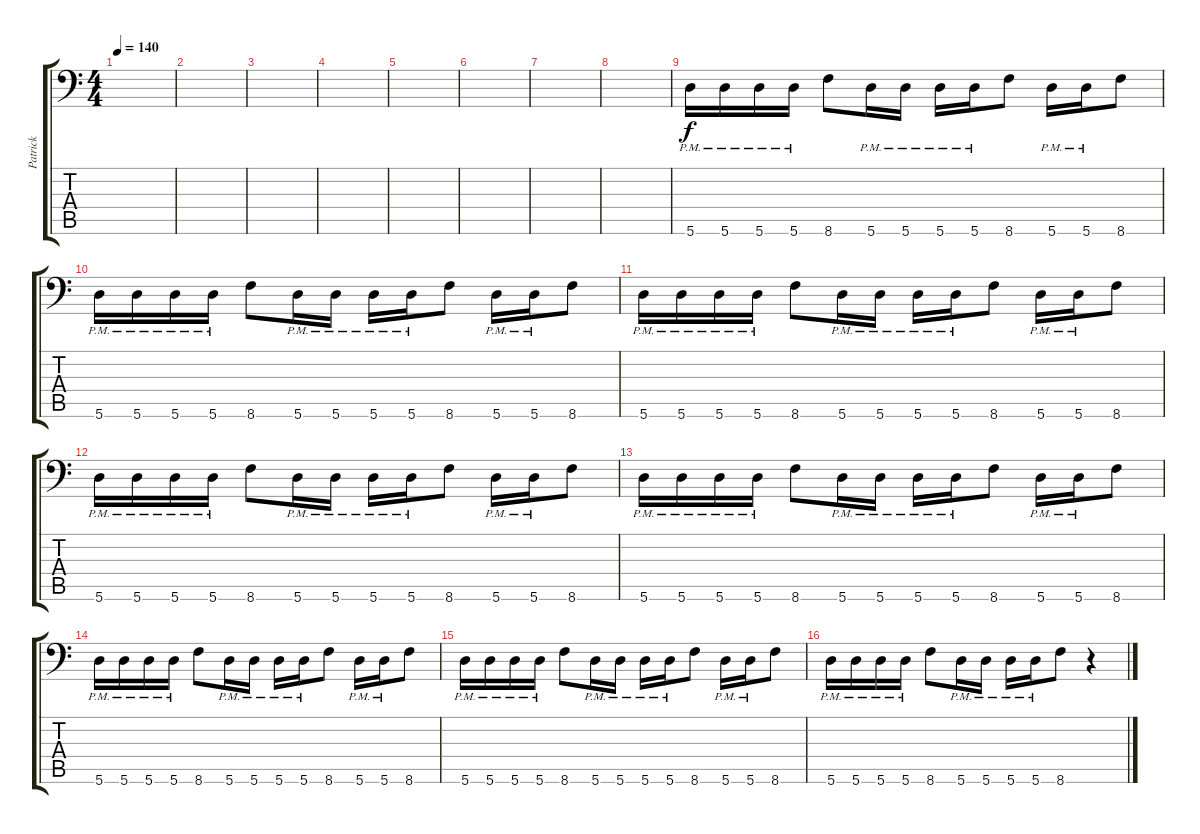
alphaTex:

\track ("Patrick" "Patrick") {instrument distortionguitar}
\staff {score tabs}
\tuning (B3 Gb3 D3 A2 E2 A1) {hide}
\ts (4 4)
\tempo 140
\clef f4
\ks c
|
|
|
|
|
|
|
|
5.6{pm}.16 5.6{pm}.16 5.6{pm}.16 5.6{pm}.16 8.6.8 5.6{pm}.16 5.6{pm}.16 5.6{pm}.16 5.6{pm}.16 8.6.8 5.6{pm}.16 5.6{pm}.16 8.6.8 |
5.6{pm}.16 5.6{pm}.16 5.6{pm}.16 5.6{pm}.16 8.6.8 5.6{pm}.16 5.6{pm}.16 5.6{pm}.16 5.6{pm}.16 8.6.8 5.6{pm}.16 5.6{pm}.16 8.6.8 |
5.6{pm}.16 5.6{pm}.16 5.6{pm}.16 5.6{pm}.16 8.6.8 5.6{pm}.16 5.6{pm}.16 5.6{pm}.16 5.6{pm}.16 8.6.8 5.6{pm}.16 5.6{pm}.16 8.6.8 |
5.6{pm}.16 5.6{pm}.16 5.6{pm}.16 5.6{pm}.16 8.6.8 5.6{pm}.16 5.6{pm}.16 5.6{pm}.16 5.6{pm}.16 8.6.8 5.6{pm}.16 5.6{pm}.16 8.6.8 |
5.6{pm}.16 5.6{pm}.16 5.6{pm}.16 5.6{pm}.16 8.6.8 5.6{pm}.16 5.6{pm}.16 5.6{pm}.16 5.6{pm}.16 8.6.8 5.6{pm}.16 5.6{pm}.16 8.6.8 |
5.6{pm}.16 5.6{pm}.16 5.6{pm}.16 5.6{pm}.16 8.6.8 5.6{pm}.16 5.6{pm}.16 5.6{pm}.16 5.6{pm}.16 8.6.8 5.6{pm}.16 5.6{pm}.16 8.6.8 |
5.6{pm}.16 5.6{pm}.16 5.6{pm}.16 5.6{pm}.16 8.6.8 5.6{pm}.16 5.6{pm}.16 5.6{pm}.16 5.6{pm}.16 8.6.8 5.6{pm}.16 5.6{pm}.16 8.6.8 |
5.6{pm}.16 5.6{pm}.16 5.6{pm}.16 5.6{pm}.16 8.6.8 5.6{pm}.16 5.6{pm}.16 5.6{pm}.16 5.6{pm}.16 8.6.8 r.4
